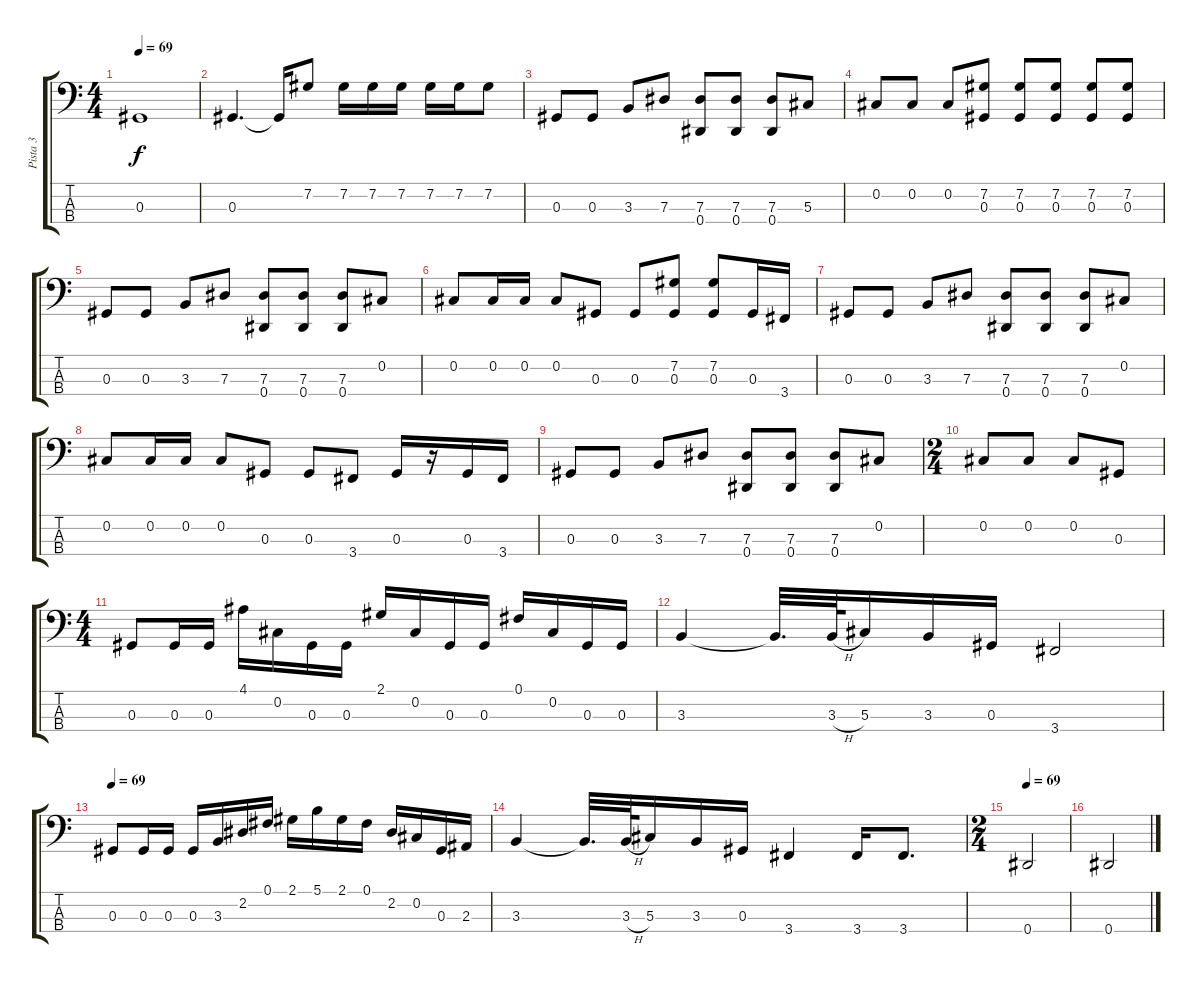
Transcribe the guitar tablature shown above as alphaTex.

\track ("Pista 3" "Pista 3") {instrument electricbassfinger}
\staff {score tabs}
\tuning (Gb2 Db2 Ab1 Eb1) {hide}
\ts (4 4)
\tempo 69
\clef f4
\ks c
0.3.1{dy f} |
0.3.4{d} 0.3{t}.16 7.2.8 7.2.16 7.2.16 7.2.16 7.2.16 7.2.16 7.2.8 |
0.3.8 0.3.8 3.3.8 7.3.8 (7.3 0.4).8 (7.3 0.4).8 (7.3 0.4).8 5.3.8 |
0.2.8 0.2.8 0.2.8 (7.2 0.3).8 (7.2 0.3).8 (7.2 0.3).8 (7.2 0.3).8 (7.2 0.3).8 |
0.3.8 0.3.8 3.3.8 7.3.8 (7.3 0.4).8 (7.3 0.4).8 (7.3 0.4).8 0.2.8 |
0.2.8 0.2.16 0.2.16 0.2.8 0.3.8 0.3.8 (7.2 0.3).8 (7.2 0.3).8 0.3.16 3.4.16 |
0.3.8 0.3.8 3.3.8 7.3.8 (7.3 0.4).8 (7.3 0.4).8 (7.3 0.4).8 0.2.8 |
0.2.8 0.2.16 0.2.16 0.2.8 0.3.8 0.3.8 3.4.8 0.3.16 r.16 0.3.16 3.4.16 |
0.3.8 0.3.8 3.3.8 7.3.8 (7.3 0.4).8 (7.3 0.4).8 (7.3 0.4).8 0.2.8 |
\ts (2 4)
0.2.8 0.2.8 0.2.8 0.3.8 |
\ts (4 4)
0.3.8 0.3.16 0.3.16 4.1.16 0.2.16 0.3.16 0.3.16 2.1.16 0.2.16 0.3.16 0.3.16 0.1.16 0.2.16 0.3.16 0.3.16 |
3.3.4 3.3{t}.32{d} 3.3{h}.64 5.3.16 3.3.16 0.3.16 3.4.2 |
\tempo 69
0.3.8 0.3.16 0.3.16 0.3.16 3.3.16 2.2.16 0.1.16 2.1.16 5.1.16 2.1.16 0.1.16 2.2.16 0.2.16 0.3.16 2.3.16 |
3.3.4 3.3{t}.32{d} 3.3{h}.64 5.3.16 3.3.16 0.3.16 3.4.4 3.4.16 3.4.8{d} |
\ts (2 4)
\tempo 69
0.4.2 |
0.4.2
